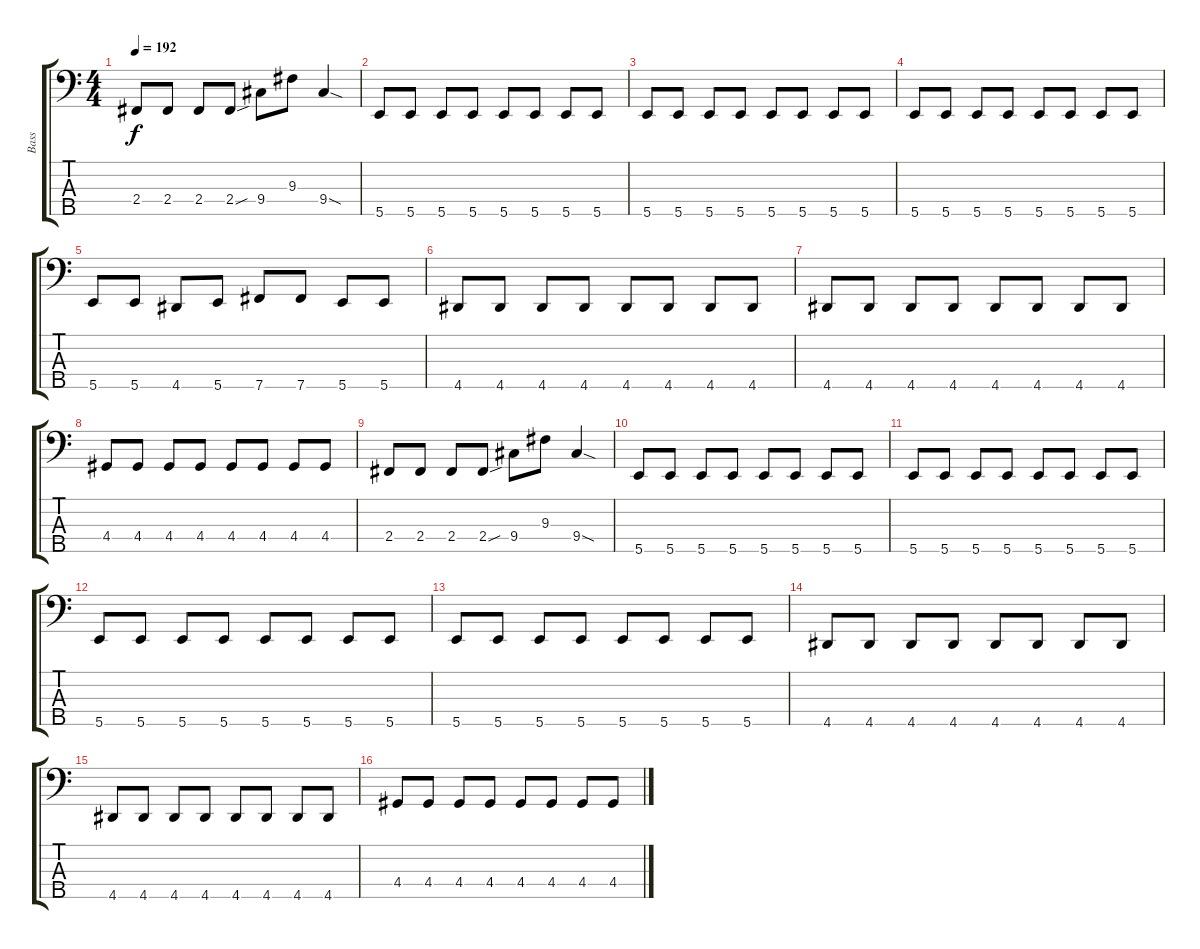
\track ("Bass" "Bass") {instrument electricbassfinger}
\staff {score tabs}
\tuning (G2 D2 A1 E1 B0) {hide}
\ts (4 4)
\tempo 192
\clef f4
\ks c
2.4.8{dy f} 2.4.8 2.4.8 2.4{sou}.8 9.4.8 9.3.8 9.4{sod}.4 |
5.5.8 5.5.8 5.5.8 5.5.8 5.5.8 5.5.8 5.5.8 5.5.8 |
5.5.8 5.5.8 5.5.8 5.5.8 5.5.8 5.5.8 5.5.8 5.5.8 |
5.5.8 5.5.8 5.5.8 5.5.8 5.5.8 5.5.8 5.5.8 5.5.8 |
5.5.8 5.5.8 4.5.8 5.5.8 7.5.8 7.5.8 5.5.8 5.5.8 |
4.5.8 4.5.8 4.5.8 4.5.8 4.5.8 4.5.8 4.5.8 4.5.8 |
4.5.8 4.5.8 4.5.8 4.5.8 4.5.8 4.5.8 4.5.8 4.5.8 |
4.4.8 4.4.8 4.4.8 4.4.8 4.4.8 4.4.8 4.4.8 4.4.8 |
2.4.8 2.4.8 2.4.8 2.4{sou}.8 9.4.8 9.3.8 9.4{sod}.4 |
5.5.8 5.5.8 5.5.8 5.5.8 5.5.8 5.5.8 5.5.8 5.5.8 |
5.5.8 5.5.8 5.5.8 5.5.8 5.5.8 5.5.8 5.5.8 5.5.8 |
5.5.8 5.5.8 5.5.8 5.5.8 5.5.8 5.5.8 5.5.8 5.5.8 |
5.5.8 5.5.8 5.5.8 5.5.8 5.5.8 5.5.8 5.5.8 5.5.8 |
4.5.8 4.5.8 4.5.8 4.5.8 4.5.8 4.5.8 4.5.8 4.5.8 |
4.5.8 4.5.8 4.5.8 4.5.8 4.5.8 4.5.8 4.5.8 4.5.8 |
4.4.8 4.4.8 4.4.8 4.4.8 4.4.8 4.4.8 4.4.8 4.4.8
